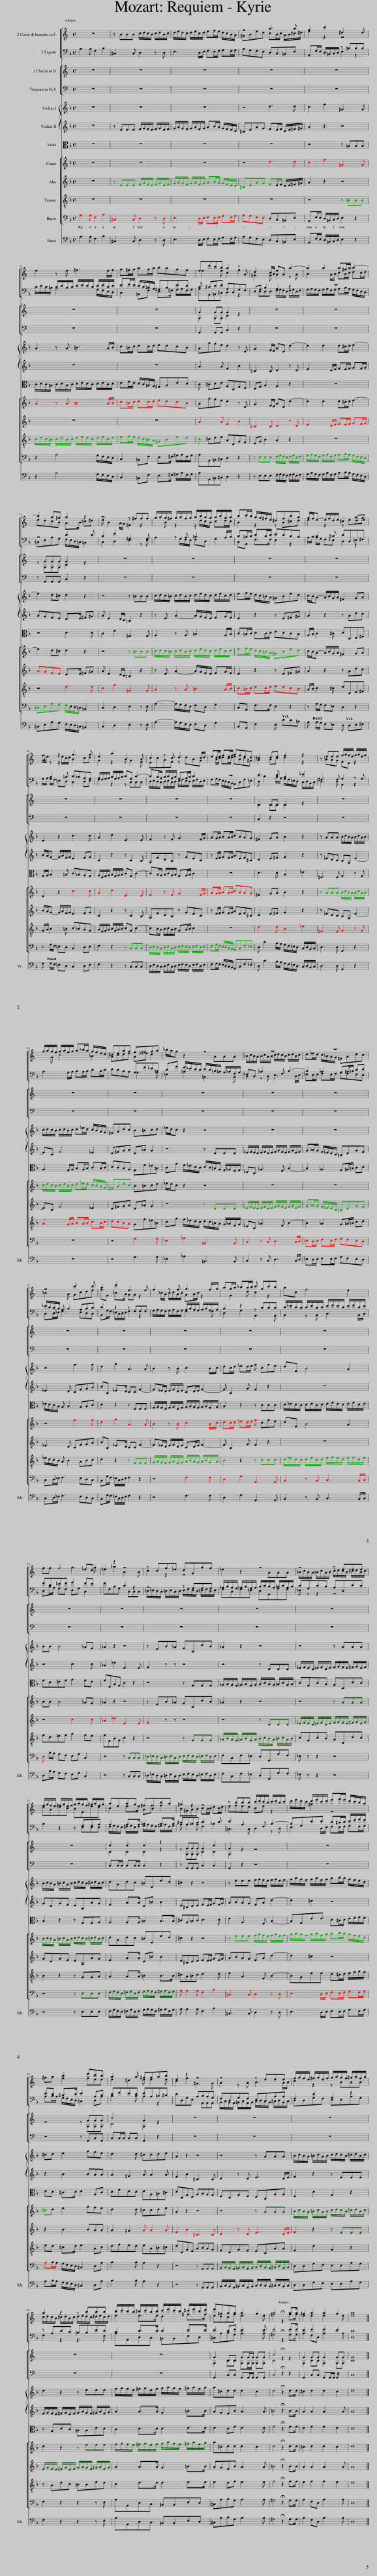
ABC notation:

X:1
%%score [ ( 1 2 ) ( 3 4 ) ] [ ( 5 6 ) 7 ] { 8 9 } 10 [ 11 12 13 14 ] 15
L:1/8
Q:1/4=100
M:4/4
I:linebreak $
K:F
V:1 treble transpose=-7
V:2 treble transpose="-7 "
V:3 bass
V:4 bass
V:5 treble transpose=2
V:6 treble transpose="2 "
V:7 bass transpose=2
V:8 treble
V:9 treble
V:10 alto
V:11 treble
V:12 treble
V:13 treble-8
V:14 bass
V:15 bass transpose=-12
V:1
[K:C] z8 | z BBB c/d/c/B/ c/d/B/c/ | d/e/d/c/ d/e/c/d/ ef/e/ d/c/B/A/ | z4 a3 a | g2 c'2 ^d3 d |$ %5
 e2 z e ^f3 e/f/ | g^f/g/ ag/a/ bagf | ed'c'b a2 z A | d3 c/B/ eA a2- | a2 a2 a^g/a/ b2- |$ %10
 b2 a^g a2 z2 | z4 z ^fff | g/a/g/^f/ g/a/f/g/ a/b/a/g/ a/b/g/a/ | bc'/b/ a/g/^f/e/ ^dfba | g/f/e- e/f/d/e/ ^c2 de |$ %15
 A2 z2 g3 g | e2 a2 B3 B | c2 z c d3 c/d/ | ed/e/ fe/f/ gfed | ^c2 de f2 z2 | %20
 z eee f/g/f/e/ f/g/e/f/ |$ g/a/g/f/ g/a/f/g/ a_b/a/ g/f/e/d/ | ^ceag f^fga | _b/a/g z2 z4 | z8 | %25
 z8 |$ z4 c'3 c' | a2 d'2 e3 e | f2 z f g3 f/g/ | ag/a/ _ba/b/ c' gc'b | %30
 ac f4 e2 |$ ff f4 _ed | _e2 z2 z4 | z cf_e dGgf | _e2 z2 z4 | %35
 z4 z eee |$ f/g/f/e/ ^f/g/e/f/ g/a/g/f/ ^g/a/f/g/ | aeag ^fBba | ^g2 z2 z4 | z bbb c'/d'/c'/b/ c'/d'/b/c'/ | %40
 d'/e'/d'/c'/ d'/e'/c'/d'/ e'f'/e'/ d'/c'/b/a/ |$ ^ga b3 d'c'b | a3 a ^ggab | e2 z2 z4 | z4 z eee | %45
 f/g/f/e/ ^f/g/e/f/ g/a/g/f/ ^g/a/f/g/ |$ a2 z2 z bbb | c'/d'/c'/b/ ^c'/d'/b/c'/ d'/e'/d'/c'/ ^d'/e'/c'/d'/ | e'^g[Q:1/4=80]aa a2[Q:1/4=60] g2 | a4 !fermata!z2[Q:1/4=40] a>a | %50
 ^g2 a2 a2 g2 | a8 |] %52
V:2
[K:C] x8 | x8 | x8 | ^GBed cB/c/ A/B/^c/^d/ | e2 z2 z4 |$ %5
 x8 | x8 | e3 e c2 f2 | ^G3 G A2 z A | B3 A/B/ cB/c/ dc/d/ |$ %10
 edcB A>B ^c^d | e B2 A/G/ ^F2 z2 | x B z2 z/ d/c/B/ cd/c/ | B2 z2 z B^c^d | e2 z2 z eag |$ %15
 f/e/ z z/ e/c/d/ B2 cd | G2 z2 z G2 F | EcAF z dBG | x B/c/ dc/d/ eBc^G | A2 B^c d2 z2 | %20
 x _BAG FD z2 |$ x G c4 _B2 | A^cde A_e d2 | x5 AAA | _B/c/B/A/ B/c/A/B/ c/d/c/B/ c/d/B/c/ | %25
 d_e/d/ c/_B/A/G/ ^FAdc |$ _B3 A Gcde | fF _B>A GG z2 | x _B/A/ B/c/A/B/ GA/B/ z2 | x F2 d c2 z2 | %30
 x8 |$ x4 g3 g | _e2 _a2 B3 B | c2 z2 z4 | x5 AAA | %35
 _B/c/B/A/ =B/c/A/B/ c/d/c/B/ ^c/d/B/c/ |$ dAdc BEed | c2 e>e A^f f2 | B^GAB cB/c/ dc/d/ | efed ce z2 | %40
 x2 ^g2 z4 |$ x2 f3 fee | e2 ^d2 e e2 e | c2 f2 ^G3 G | A2 z A B3 A/B/ | %45
 c2 z2 z BBB |$ c/d/c/B/ ^c/d/B/c/ d/e/d/c/ ^d/e/c/d/ | e2 e>e d2 ^f>f | edcf e3 e | ^f4 x2 f>f | %50
 e2 e2 e3 e | e8 |] %52
V:3
 A,3 A, F,2 B,2 | ^C,3 C, D,2 z D, | E,3 D,/E,/ F,E,/F,/ G,F,/G,/ | A,G,F,E, D,C,=B,,E, | A,,F,/E,/ D,/=B,,/C,/D,/ z =B,B,B, |$ %5
 C/D/C/=B,/ C/D/B,/C/ D/E/D/C/ D/E/C/D/ | EF/E/ D/C/=B,/A,/ ^G,B,ED | C ^CDE A,D,G,F, | E,G, B,2 A,2 z2 | z8 |$ %10
 z4 D3 D | C2 F2 ^G,3 G, | A,2 z A, =B,3 A,/B,/ | C=B,/C/ DC/D/ EDCB, | A,/B,/ C2 ^C DD,=E,^F, |$ %15
 G,/A,/ B,2 =B, C_B,A,G, | A,/F,/G,/A,/ B,/G,/A,/B,/ CG, C2- | CB,/A,/ B,/C/A,/B,/ G,A,/B,/ C2 | z8 | D3 D B,2 _E2 | %20
 ^F,3 F, G,2 z G, |$ A,3 G,/A,/ B,A,/B,/ CB,/C/ | DCB,A, G,F_E=B, | CG F/_E/D/C/ D/C/=B,/=A,/ G,/_A,/F,/G,/ | _E,C, _A,3 F, B,2- | %25
 B,2 _A,2 G,=A,/=B,/ CD |$ _E/D/C/B,/ A, B,2 A,B,C | D2 z2 z F,F,F, | G,/A,/G,/F,/ G,/A,/F,/G,/ A,/B,/A,/G,/ A,/B,/G,/A,/ | B,2 z2 z CCC | %30
 D/_E/D/C/ D/E/C/D/ E/F/E/D/ E/F/D/E/ |$ FD=EF G2 FE | FF,B,G, C2 z2 | z4 z G,G,G, | _A,/B,/A,/G,/ =A,/B,/G,/A,/ B,/C/B,/A,/ =B,/C/A,/B,/ | %35
 CG,CB, A,D,DC |$ B,2 z2 z G,G,A, | A,2 A,>A, =B,2 B,>B, | ^CA,=B,C D3 D | E2 A,3 F, B,2- | %40
 B,G,EE D^C/D/ E/F/G/F/ |$ ED ^C>D E2 A,C | DFED EA,=B,^C | DD,G,E, A,B,A,G, | F,D,G,F, E,C,A,A, | %45
 F,2 D2 G,2 z2 |$ z A,DC =B,B,ED | C2 D>D D2 E>E | E2 DF E3 E | F4 !fermata!z2 F>F | %50
 E2 F2 F2 E2 | D8 |] %52
V:4
 x8 | x8 | x8 | x8 | x4 E,2 z2 |$ %5
 x2 A,4 G,/F,/E,/D,/ | C,2 =B,,F, E,>^F, ^G,/A,/F,/G,/ | A,A,,=B,,^C, D,2 z2 | x E,E,E, F,/G,/F,/E,/ F,/G,/E,/F,/ | G,/A,/G,/F,/ G,/A,/F,/G,/ A,B,/A,/ G,/F,/E,/D,/ |$ %10
 ^C,E,A,G, F,/E,/D,/=C,/ =B,,2 | C,2 D,2 E,2 z E, | x5/2 G,/F,/E,/ F,D, G,2 | C,A,, F,>F, E,2 z2 | x A,/G,/ F,_E, D,2 z2 |$ %15
 x G,/F,/ =E,D, C,2 D,E, | F,2 z2 z C,C,C, | D,/E,/D,/C,/ D,/E,/C,/D,/ E,/F,/E,/D,/ E,/F,/D,/E,/ | F,G,/F,/ E,/D,/C,/B,,/ A,,C,F,_E, | D, C2 B,/A,/ G,/F,/_E,/D,/ C,/D,/B,,/C,/ | %20
 D,3 D, G,,2 z2 |$ x8 | x4 G,3 G, | _E,2 _A,2 =B,,3 B,, | C,2 z C, D,3 C,/D,/ | %25
 _E,D,/E,/ F,E,/F,/ G,F,E,D, |$ C,D,/_E,/ F,3 E,D,C, | B,,G,/F,/ _E,/C,/D,/E,/ F,2 z2 | x4 F,3 F, | D,2 G,2 A,,3 A,, | %30
 B,,2 z B,, C,3 B,,/C,/ |$ D,B,/A,/ G,F, E,G, C,2 | x5 C,C,C, | _D,/_E,/D,/C,/ =D,/E,/C,/D,/ E,/F,/E,/D,/ =E,/F,/D,/E,/ | F,C,F,_E, D,G,,G,F, | %35
 _E, z z2 z4 |$ x5 E,E,E, | F,/G,/F,/E,/ ^F,/G,/E,/F,/ G,/A,/G,/F,/ ^G,/A,/F,/G,/ | A, A,2 A, F,2 _B,2 | ^C,3 C, D,2 z D, | %40
 E,3 D,/E,/ F,E,/F,/ G,F,/G,/ |$ A,B,/A,/ G,/F,/E,/D,/ ^C,2 D,A, | B,3 B, A,2 z2 | x5 A,,A,,A,, | B,,/C,/B,,/A,,/ =B,,/C,/A,,/B,,/ C,/D,/C,/B,,/ ^C,/D,/B,,/C,/ | %45
 D,D,G,F, E,E,A,G, |$ F,2 z2 z3 E, | A,A,,D,C, =B,,B,,E,D, | ^C,A,B,G, A,3 A, | ^G,4 x2 G,>G, | %50
 A,2 F,D, A,3 A, | D,8 |] %52
V:5
[K:Eb] z8 | z8 | z8 | z8 | z8 |$ %5
 z8 | z8 | G2 GG G2 z2 | z8 | z8 |$ %10
 z GGG G2 z2 | z8 | z8 | z8 | z8 |$ %15
 z8 | z8 | z8 | z8 | C2 CC C2 z2 | %20
 z8 |$ z8 | z8 | z8 | z8 | %25
 z8 |$ z8 | z8 | z8 | z8 | %30
 z8 |$ z8 | z8 | z8 | z8 | %35
 z8 |$ z8 | c2 c2 c2 z2 | z GGG G2 c2 | G2 z2 z4 | %40
 z8 |$ z4 z GGG | c4 G2 z2 | z8 | z8 | %45
 z8 |$ z8 | z8 | G2 CC GG/G/ GG | c4 !fermata!z2 z2 | %50
 G2 GG G2 GG | G8 |] %52
V:6
[K:Eb] x8 | x8 | x8 | x8 | x8 |$ %5
 x8 | x8 | G,2 G,G, C2 x2 | x8 | x8 |$ %10
 x G,G,G, C2 x2 | x8 | x8 | x8 | x8 |$ %15
 x8 | x8 | x8 | x8 | C2 CC C2 x2 | %20
 x8 |$ x8 | x8 | x8 | x8 | %25
 x8 |$ x8 | x8 | x8 | x8 | %30
 x8 |$ x8 | x8 | x8 | x8 | %35
 x8 |$ x8 | C2 C2 C2 z2 | x G,G,G, C2 C2 | G,2 x6 | %40
 x8 |$ x5 G,G,G, | C4 G,2 x2 | x8 | x8 | %45
 x8 |$ x8 | x8 | G,2 CC G,G,/G,/ G,G, | C4 x4 | %50
 G,2 CC G,2 G,G, | C8 |] %52
V:7
[K:Eb] z8 | z8 | z8 | z8 | z8 |$ %5
 z8 | z8 | G,,2 G,,G,, C,2 z2 | z8 | z8 |$ %10
 z G,,G,,G,, C,2 z2 | z8 | z8 | z8 | z8 |$ %15
 z8 | z8 | z8 | z8 | C,2 z2 z4 | %20
 z8 |$ z8 | z8 | z8 | z8 | %25
 z8 |$ z8 | z8 | z8 | z8 | %30
 z8 |$ z8 | z8 | z8 | z8 | %35
 z8 |$ z8 | C,C,/C,/ C,C,/C,/ C,2 z2 | z G,,G,,G,, C,2 C,2 | G,,2 z2 z4 | %40
 z8 |$ z4 z G,,C,G,, | C,C,/C,/ C,C, G,,2 z2 | z8 | z8 | %45
 z8 |$ z8 | z8 | G,,2 C,C, G,,G,,/G,,/ G,,G,, | C,4 !fermata!z2 z2 | %50
 G,,2 C,C, G,,G,,/G,,/ !//!G,,2 | C,8 |] %52
V:8
 z8 | z8 | z8 | z4 d3 d | c2 f2 ^G3 G |$ %5
 A2 z A =B3 A/B/ | c=B/c/ dc/d/ edcB | Agfe d2 z D | G3 F/E/ AD d2- | d2 d2 d^c/d/ e2- |$ %10
 e2 d^c d2 z2 | z4 z =BBB | c/d/c/=B/ c/d/B/c/ d/e/d/c/ d/e/c/d/ | ef/e/ d/c/=B/A/ ^GBed | c/B/A- A/B/G/A/ ^F2 GA |$ %15
 D2 z2 c3 c | A2 d2 E3 E | F2 z F G3 F/G/ | AG/A/ BA/B/ cBAG | ^F2 GA B2 z2 | %20
 z AAA B/c/B/A/ B/c/A/B/ |$ c/d/c/B/ c/d/B/c/ d_e/d/ c/B/A/G/ | ^FAdc B=Bcd | _e/d/c z2 z4 | z8 | %25
 z8 |$ z4 f3 f | d2 g2 A3 A | B2 z B c3 B/c/ | dc/d/ _ed/e/ f cfe | %30
 dF B4 A2 |$ BB B4 _AG | _A2 z2 z4 | z FB_A GCcB | _A2 z2 z4 | %35
 z4 z AAA |$ B/c/B/A/ =B/c/A/B/ c/d/c/B/ ^c/d/B/c/ | dAdc =BEed | ^c2 z2 z4 | z eee f/g/f/e/ f/g/e/f/ | %40
 g/a/g/f/ g/a/f/g/ ab/a/ g/f/e/d/ |$ ^cd e3 gfe | d3 d ^ccde | A2 z2 z4 | z4 z AAA | %45
 B/c/B/A/ =B/c/A/B/ c/d/c/B/ ^c/d/B/c/ |$ d2 z2 z eee | f/g/f/e/ ^f/g/e/f/ g/a/g/f/ ^g/a/f/g/ | a^cdd d2 c2 | d4 !fermata!z2 d>d | %50
 ^c2 d2 d2 c2 | d8 |] %52
V:9
 z8 | z EEE F/G/F/E/ F/G/E/F/ | G/A/G/F/ G/A/F/G/ AB/A/ G/F/E/D/ | ^CEAG FE/F/ D/E/^F/^G/ | A2 z2 z4 |$ %5
 z8 | z8 | A3 A F2 B2 | ^C3 C D2 z D | E3 D/E/ FE/F/ GF/G/ |$ %10
 AGFE D>E ^F^G | A E2 D/C/ =B,2 z2 | z E A2- A/G/F/E/ FG/F/ | E2 z2 z E^F^G | A2 z2 z Adc |$ %15
 B/A/G- G/A/F/G/ E2 FG | C2 z2 z C2 B, | A,FDB, z GEC | z E/F/ GF/G/ AEF^C | D2 E^F G2 z2 | %20
 z _EDC B,G, E2- |$ EC F4 _E2 | D^FGA D_A G2 | z4 z DDD | _E/F/E/D/ E/F/D/E/ F/G/F/E/ F/G/E/F/ | %25
 G_A/G/ F/_E/D/C/ =B,DGF |$ _E3 D CFGA | BB, _E>D CC F2- | F_E/D/ E/F/D/E/ CD/E/ F2- | F B,2 G F2 z2 | %30
 z8 |$ z4 c3 c | _A2 _d2 E3 E | F2 z z z4 | z4 z DDD | %35
 _E/F/E/D/ =E/F/D/E/ F/G/F/E/ ^F/G/E/F/ |$ GDGF EA,AG | F2 A>A D=B B2 | E^CDE FE/F/ GF/G/ | ABAG FA d2- | %40
 d2 ^c2 z4 |$ z2 B3 BAA | A2 ^G2 A A2 A | F2 B2 ^C3 C | D2 z D E3 D/E/ | %45
 F2 z2 z EEE |$ F/G/F/E/ ^F/G/E/F/ G/A/G/F/ ^G/A/F/G/ | A2 A>A G2 =B>B | AGFB A3 A | =B4 !fermata!z2 B>B | %50
 A2 A2 A3 A | A8 |] %52
V:10
 z8 | z8 | z8 | z8 | z4 z =B,B,B, |$ %5
 C/D/C/=B,/ C/D/B,/C/ D/E/D/C/ D/E/C/D/ | EF/E/ D/C/=B,/A,/ ^G,B,ED | C ^CDE A,D,G,F, | E,G, B,2 A,2 z2 | z8 |$ %10
 z4 D3 D | C2 F2 ^G,3 G, | A,2 z A, =B,3 A,/B,/ | C=B,/C/ DC/D/ EDCB, | A,/B,/ C2 ^C DD,E,^F, |$ %15
 G,/A,/ B,2 =B, C_B,A,G, | A,/F,/G,/A,/ B,/G,/A,/B,/ CG, C2- | CB,/A,/ B,/C/A,/B,/ G,A,/B,/ C2 | z8 | D3 D B,2 _E2 | %20
 ^F,3 F, G,2 z G, |$ A,3 G,/A,/ B,A,/B,/ CB,/C/ | DCB,A, G,F_E=B, | CG F/_E/D/C/ D/C/=B,/A,/ G,/_A,/F,/G,/ | _E,C, _A,3 F, B,2- | %25
 B,2 _A,2 G,=A,/=B,/ CD |$ _E/D/C/B,/ A, B,2 A,B,C | D2 z2 z F,F,F, | G,/A,/G,/F,/ G,/A,/F,/G,/ A,/B,/A,/G,/ A,/B,/G,/A,/ | B,2 z2 z CCC | %30
 D/_E/D/C/ D/E/C/D/ E/F/E/D/ E/F/D/E/ |$ FD=EF G2 FE | FF,B,G, C2 z2 | z4 z G,G,G, | _A,/B,/A,/G,/ =A,/B,/G,/A,/ B,/C/B,/A,/ =B,/C/A,/B,/ | %35
 CG,CB, A,D,DC |$ B,2 z2 z G,G,A, | A,2 A,>A, =B,2 B,>B, | ^CA,=B,C D3 D | E2 A,3 F, B,2- | %40
 B,G,EE D^C/D/ E/F/G/F/ |$ ED ^C>D E2 A,C | DFED EA,=B,^C | DD,G,E, A,B,A,G, | F,D,G,F, E,C,A,A, | %45
 F,2 D2 G,2 z2 |$ z A,DC =B,B,ED | C2 D>D D2 E>E | E2 DF E3 E | F4 !fermata!z2 F>F | %50
 E2 F2 F2 E2 | D8 |] %52
V:11
 z8 | z8 | z8 | z4 d3 d | c2 f2 ^G3 G |$ %5
 A2 z A =B3 A/B/ | c=B/c/ dc/d/ edcB | Agfe d2 z D | G3 F/E/ AD d2- | d2 d2 d^c/d/ e2- |$ %10
 e2 d^c d2 z2 | z4 z =BBB | c/d/c/=B/ c/d/B/c/ d/e/d/c/ d/e/c/d/ | ef/e/ d/c/=B/A/ ^GBed | c/B/A- A/B/G/A/ ^F2 GA |$ %15
 D2 z2 c3 c | A2 d2 E3 E | F2 z F G3 F/G/ | AG/A/ BA/B/ cBAG | ^F2 GA B2 z2 | %20
 z AAA B/c/B/A/ B/c/A/B/ |$ c/d/c/B/ c/d/B/c/ d_e/d/ c/B/A/G/ | ^FAdc B=Bcd | _e/d/c z2 z4 | z8 | %25
 z8 |$ z4 f3 f | d2 g2 A3 A | B2 z B c3 B/c/ | dc/d/ _ed/e/ f cfe | %30
 dF B4 A2 |$ BB B4 _AG | _A2 z2 z4 | z FB_A GCcB | _A2 z2 z4 | %35
 z4 z AAA |$ B/c/B/A/ =B/c/A/B/ c/d/c/B/ ^c/d/B/c/ | dAdc =BEed | ^c2 z2 z4 | z eee f/g/f/e/ f/g/e/f/ | %40
 g/a/g/f/ g/a/f/g/ ab/a/ g/f/e/d/ |$ ^cd e3 gfe | d3 d ^ccde | A2 z2 z4 | z4 z AAA | %45
 B/c/B/A/ =B/c/A/B/ c/d/c/B/ ^c/d/B/c/ |$ d2 z2 z eee | f/g/f/e/ ^f/g/e/f/ g/a/g/f/ ^g/a/f/g/ | a^cdd d2 c2 | d4 !fermata!z2 d>d | %50
 ^c2 d2 d2 c2 | d8 |] %52
V:12
 z8 | z EEE F/G/F/E/ F/G/E/F/ | G/A/G/F/ G/A/F/G/ AB/A/ G/F/E/D/ | ^CEAG FE/F/ D/E/^F/^G/ | A2 z2 z4 |$ %5
 z8 | z8 | A3 A F2 B2 | ^C3 C D2 z D | E3 D/E/ FE/F/ GF/G/ |$ %10
 AGFE D>E ^F^G | A E2 D/C/ =B,2 z2 | z E A2- A/G/F/E/ FG/F/ | E2 z2 z E^F^G | A2 z2 z Adc |$ %15
 B/A/G- G/A/F/G/ E2 FG | C2 z2 z C2 B, | A,FDB, z GEC | z E/F/ GF/G/ AEF^C | D2 E^F G2 z2 | %20
 z _EDC B,G, E2- |$ EC F4 _E2 | D^FGA D_A G2 | z4 z DDD | _E/F/E/D/ E/F/D/E/ F/G/F/E/ F/G/E/F/ | %25
 G_A/G/ F/_E/D/C/ =B,DGF |$ _E3 D CFGA | BB, _E>D CC F2- | F_E/D/ E/F/D/E/ CD/E/ F2- | F B,2 G F2 z2 | %30
 z8 |$ z4 c3 c | _A2 _d2 E3 E | F2 z z z4 | z4 z DDD | %35
 _E/F/E/D/ =E/F/D/E/ F/G/F/E/ ^F/G/E/F/ |$ GDGF EA,AG | F2 A>A D=B B2 | E^CDE FE/F/ GF/G/ | ABAG FA d2- | %40
 d2 ^c2 z4 |$ z2 B3 BAA | A2 ^G2 A A2 A | F2 B2 ^C3 C | D2 z D E3 D/E/ | %45
 F2 z2 z EEE |$ F/G/F/E/ ^F/G/E/F/ G/A/G/F/ ^G/A/F/G/ | A2 A>A G2 =B>B | AGFB A3 A | =B4 !fermata!z2 B>B | %50
 A2 A2 A3 A | A8 |] %52
V:13
 z8 | z8 | z8 | z8 | z4 z =BBB |$ %5
 c/d/c/=B/ c/d/B/c/ d/e/d/c/ d/e/c/d/ | ef/e/ d/c/=B/A/ ^GBed | c ^cde ADGF | EG B2 A2 z2 | z8 |$ %10
 z4 d3 d | c2 f2 ^G3 G | A2 z A =B3 A/B/ | c=B/c/ dc/d/ edcB | A/B/ c2 ^c dDE^F |$ %15
 G/A/ B2 =B c_BAG | A/F/G/A/ B/G/A/B/ cG c2- | cB/A/ B/c/A/B/ GA/B/ c2 | z8 | d3 d B2 _e2 | %20
 ^F3 F G2 z G |$ A3 G/A/ BA/B/ cB/c/ | dcBA Gf_e=B | cg f/_e/d/c/ d/c/=B/A/ G/_A/F/G/ | _EC _A3 F B2- | %25
 B2 _A2 G=A/=B/ cd |$ _e/d/c/B/ A B2 ABc | d2 z2 z FFF | G/A/G/F/ G/A/F/G/ A/B/A/G/ A/B/G/A/ | B2 z2 z ccc | %30
 d/_e/d/c/ d/e/c/d/ e/f/e/d/ e/f/d/e/ |$ fd=ef g2 fe | fFBG c2 z2 | z4 z GGG | _A/B/A/G/ =A/B/G/A/ B/c/B/A/ =B/c/A/B/ | %35
 cGcB ADdc |$ B2 z2 z GGA | A2 A>A =B2 B>B | ^cA=Bc d3 d | e2 A3 F B2- | %40
 BGee d^c/d/ e/f/g/f/ |$ ed ^c>d e2 Ac | dfed eA=B^c | dDGE ABAG | FDGF ECAA | %45
 F2 d2 G2 z2 |$ z Adc =BBed | c2 d>d d2 e>e | e2 df e3 e | f4 !fermata!z2 f>f | %50
 e2 f2 f2 e2 | d8 |] %52
V:14
 A,3 A, F,2 B,2 | ^C,3 C, D,2 z D, | E,3 D,/E,/ F,E,/F,/ G,F,/G,/ | A,G,F,E, D,C,=B,,E, | A,,F,/E,/ D,/=B,,/C,/D,/ E,2 z2 |$ %5
 z2 A,4 G,/F,/E,/D,/ | C,2 =B,,F, E,>^F, ^G,/A,/F,/G,/ | A,A,,=B,,^C, D,2 z2 | z E,E,E, F,/G,/F,/E,/ F,/G,/E,/F,/ | G,/A,/G,/F,/ G,/A,/F,/G,/ A,B,/A,/ G,/F,/E,/D,/ |$ %10
 ^C,E,A,G, F,/E,/D,/=C,/ =B,,2 | C,2 D,2 E,2 z E, | A,2- A,/G,/F,/E,/ F,D, G,2 | C,A,, F,>F, E,2 z2 | z A,/G,/ F,_E, D,2 z2 |$ %15
 z G,/F,/ =E,D, C,2 D,E, | F,2 z2 z C,C,C, | D,/E,/D,/C,/ D,/E,/C,/D,/ E,/F,/E,/D,/ E,/F,/D,/E,/ | F,G,/F,/ E,/D,/C,/B,,/ A,,C,F,_E, | D, C2 B,/A,/ G,/F,/_E,/D,/ C,/D,/B,,/C,/ | %20
 D,3 D, G,,2 z2 |$ z8 | z4 G,3 G, | _E,2 _A,2 =B,,3 B,, | C,2 z C, D,3 C,/D,/ | %25
 _E,D,/E,/ F,E,/F,/ G,F,E,D, |$ C,D,/_E,/ F,3 E,D,C, | B,,G,/F,/ _E,/C,/D,/E,/ F,2 z2 | z4 F,3 F, | D,2 G,2 A,,3 A,, | %30
 B,,2 z B,, C,3 B,,/C,/ |$ D, B,/A,/ G,F, E,G, C,2 | z4 z C,C,C, | _D,/_E,/D,/C,/ =D,/E,/C,/D,/ E,/F,/E,/D,/ =E,/F,/D,/E,/ | F,C,F,_E, D,G,,G,F, | %35
 _E, z z2 z4 |$ z4 z E,E,E, | F,/G,/F,/E,/ ^F,/G,/E,/F,/ G,/A,/G,/F,/ ^G,/A,/F,/G,/ | A, A,2 A, F,2 B,2 | ^C,3 C, D,2 z D, | %40
 E,3 D,/E,/ F,E,/F,/ G,F,/G,/ |$ A,B,/A,/ G,/F,/E,/D,/ ^C,2 D,A, | B,3 B, A,2 z2 | z4 z A,,A,,A,, | B,,/C,/B,,/A,,/ =B,,/C,/A,,/B,,/ C,/D,/C,/B,,/ ^C,/D,/B,,/C,/ | %45
 D,D,G,F, E,E,A,G, |$ F,2 z2 z2 z E, | A,A,,D,C, =B,,B,,E,D, | ^C,A,B,G, A,3 A, | ^G,4 !fermata!z2 G,>G, | %50
 A,2 F,D, A,3 A, | D,8 |] %52
V:15
 A,3 A, F,2 B,2 | ^C,3 C, D,2 z D, | E,3 D,/E,/ F,E,/F,/ G,F,/G,/ | A,G,F,E, D,C,=B,,E, | A,,F,/E,/ D,/=B,,/C,/D,/ E,2 z2 |$ %5
 z2 A,4 G,/F,/E,/D,/ | C,2 =B,,F, E,>^F, ^G,/A,/F,/G,/ | A,A,,=B,,^C, D,2 z2 | z E,E,E, F,/G,/F,/E,/ F,/G,/E,/F,/ | G,/A,/G,/F,/ G,/A,/F,/G,/ A,B,/A,/ G,/F,/E,/D,/ |$ %10
 ^C,E,A,G, F,/E,/D,/=C,/ =B,,2 | C,2 D,2 E,2 z E, | A,2- A,/G,/F,/E,/ F,D, G,2 | C,A,, F,2 E, DC=B, | A, A,/G,/ F,_E, D, D,E,^F, |$ %15
 G, G,/F,/ =E,D, C,2 D,E, | F,2 z2 z C,C,C, | D,/E,/D,/C,/ D,/E,/C,/D,/ E,/F,/E,/D,/ E,/F,/D,/E,/ | F,G,/F,/ E,/D,/C,/B,,/ A,,C,F,_E, | D, C2 B,/A,/ G,/F,/_E,/D,/ C,/D,/B,,/C,/ | %20
 D,3 D, G,,2 z2 |$ z8 | z4 G,3 G, | _E,2 _A,2 =B,,3 B,, | C,2 z C, D,3 C,/D,/ | %25
 _E,D,/E,/ F,E,/F,/ G,F,E,D, |$ C,D,/_E,/ F,3 E,D,C, | B,,G,/F,/ _E,/C,/D,/E,/ F,2 z2 | z4 F,3 F, | D,2 G,2 A,,3 A,, | %30
 B,,2 z B,, C,3 B,,/C,/ |$ D,B,/A,/ G,F, E,G, C,2 | z4 z C,C,C, | _D,/_E,/D,/C,/ =D,/E,/C,/D,/ E,/F,/E,/D,/ =E,/F,/D,/E,/ | F,C,F,_E, D,G,,G,F, | %35
 _E, z z2 z4 |$ z4 z E,E,E, | F,/G,/F,/E,/ ^F,/G,/E,/F,/ G,/A,/G,/F,/ ^G,/A,/F,/G,/ | A, A,2 A, F,2 B,2 | ^C,3 C, D,2 z D, | %40
 E,3 D,/E,/ F,E,/F,/ G,F,/G,/ |$ A,B,/A,/ G,/F,/E,/D,/ ^C,2 D,A, | B,3 B, A,2 z2 | z4 z A,,A,,A,, | B,,/C,/B,,/A,,/ =B,,/C,/A,,/B,,/ C,/D,/C,/B,,/ ^C,/D,/B,,/C,/ | %45
 D,D,G,F, E,E,A,G, |$ F,2 z2 z2 z E, | A,A,,D,C, =B,,B,,E,D, | ^C,A,B,G, A,3 A, | ^G,4 !fermata!z2 G,>G, | %50
 A,2 F,D, A,3 A, | D,8 |] %52
